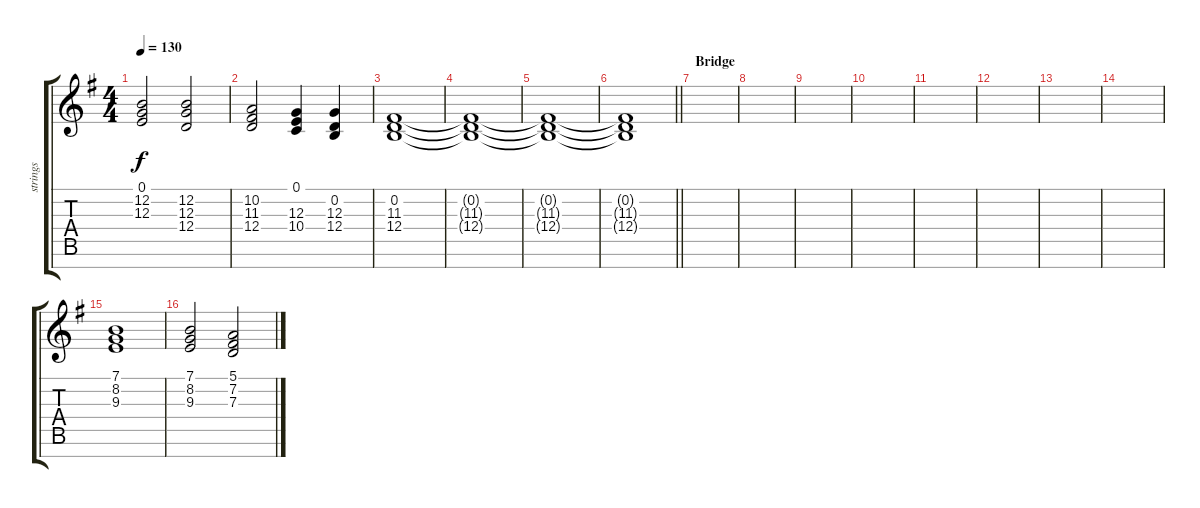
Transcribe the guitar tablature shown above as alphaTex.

\track ("strings" "strings") {instrument stringensemble1}
\staff {score tabs}
\tuning (E4 B3 G3 D3 A2 E2 B1) {hide}
\ts (4 4)
\tempo 130
\clef g2
\ks eminor
(0.1 12.2 12.3).2{dy f} (12.2 12.3 12.4).2 |
(10.2 11.3 12.4).2 (0.1 12.3 10.4).4 (0.2 12.3 12.4).4 |
(0.2 11.3 12.4).1 |
(0.2{t} 11.3{t} 12.4{t}).1 |
(0.2{t} 11.3{t} 12.4{t}).1 |
\barLineRight lightlight
(0.2{t} 11.3{t} 12.4{t}).1 |
\section ("" "Bridge")
|
|
|
|
|
|
|
|
(7.1 8.2 9.3).1 |
(7.1 8.2 9.3).2 (5.1 7.2 7.3).2
